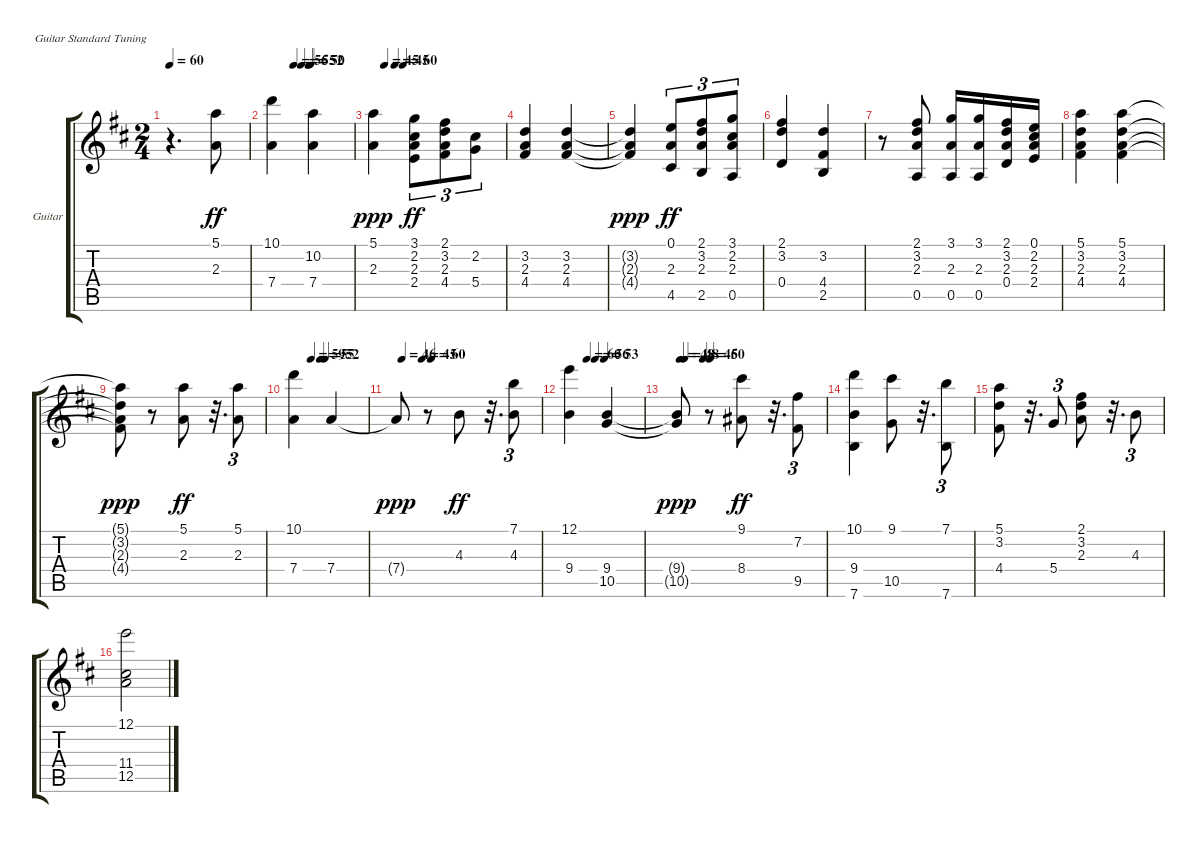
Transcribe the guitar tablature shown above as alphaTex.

\bracketExtendMode groupsimilarinstruments
\firstSystemTrackNameOrientation horizontal
\otherSystemsTrackNameOrientation horizontal
\track ("Guitar" "Guitar") {instrument acousticguitarnylon}
\staff {score tabs}
\tuning (E4 B3 G3 D3 A2 E2)
\ts (2 4)
\tempo 60
\clef g2
\ks d
r.4{d dy ff instrument acousticguitarnylon} (5.1 2.3).8 |
\tempo (56 0.28125)
\tempo (55 0.375)
\tempo (52 0.46875)
\tempo (50 0.484375)
(10.1 7.4).4 (10.2 7.4).4 |
\tempo (45 0.09375)
\tempo (45 0.171875)
\tempo (60 0.234375)
(5.1 2.3).4{dy ppp} (3.1 2.2 2.3 2.4).8{tu (3 2) dy ff} (2.1 3.2 2.3 4.4).8{tu (3 2)} (2.2 5.4).8{tu (3 2)} |
(3.2 2.3 4.4).4 (3.2 2.3 4.4).4 |
(3.2{t} 2.3{t} 4.4{t}).4{dy ppp} (0.1 2.3 4.5).8{tu (3 2) dy ff} (2.1 3.2 2.3 2.5).8{tu (3 2)} (3.1 2.2 2.3 0.5).8{tu (3 2)} |
(2.1 3.2 0.4).4 (3.2 4.4 2.5).4 |
r.8 (2.1 3.2 2.3 0.5).8 (3.1 2.3 0.5).16 (3.1 2.3 0.5).16 (2.1 3.2 2.3 0.4).16 (0.1 2.2 2.3 2.4).16 |
(5.1 3.2 2.3 4.4).4 (5.1 3.2 2.3 4.4).4 |
(5.1{t} 3.2{t} 2.3{t} 4.4{t}).8{dy ppp} r.8 (5.1 2.3).8{dy ff} r.32{d} (5.1 2.3).8{tu (3 2)} |
\tempo (59 0.25)
\tempo (55 0.375)
\tempo (52 0.4375)
(10.1 7.4).4 7.4.4 |
\tempo (46 0.046875)
\tempo (45 0.1875)
\tempo (60 0.25)
7.4{t}.8{dy ppp} r.8 4.3.8{dy ff} r.32{d} (7.1 4.3).8{tu (3 2)} |
\tempo (60 0.25)
\tempo (56 0.359375)
\tempo (53 0.484375)
(12.1 9.4).4 (9.4 10.5).4 |
\tempo (48 0.03125)
\tempo (48 0.0625)
\tempo (45 0.1875)
\tempo (60 0.234375)
(9.4{t} 10.5{t}).8{dy ppp} r.8 (9.1 8.4).8{dy ff} r.32{d} (7.2 9.5).8{tu (3 2)} |
(10.1 9.4 7.6).4 (9.1 10.5).8 r.32{d} (7.1 7.6).8{tu (3 2)} |
(5.1 3.2 4.4).8 r.32{d} 5.4.8{tu (3 2)} (2.1 3.2 2.3).8 r.32{d} 4.3.8{tu (3 2)} |
(12.1 11.4 12.5).2
